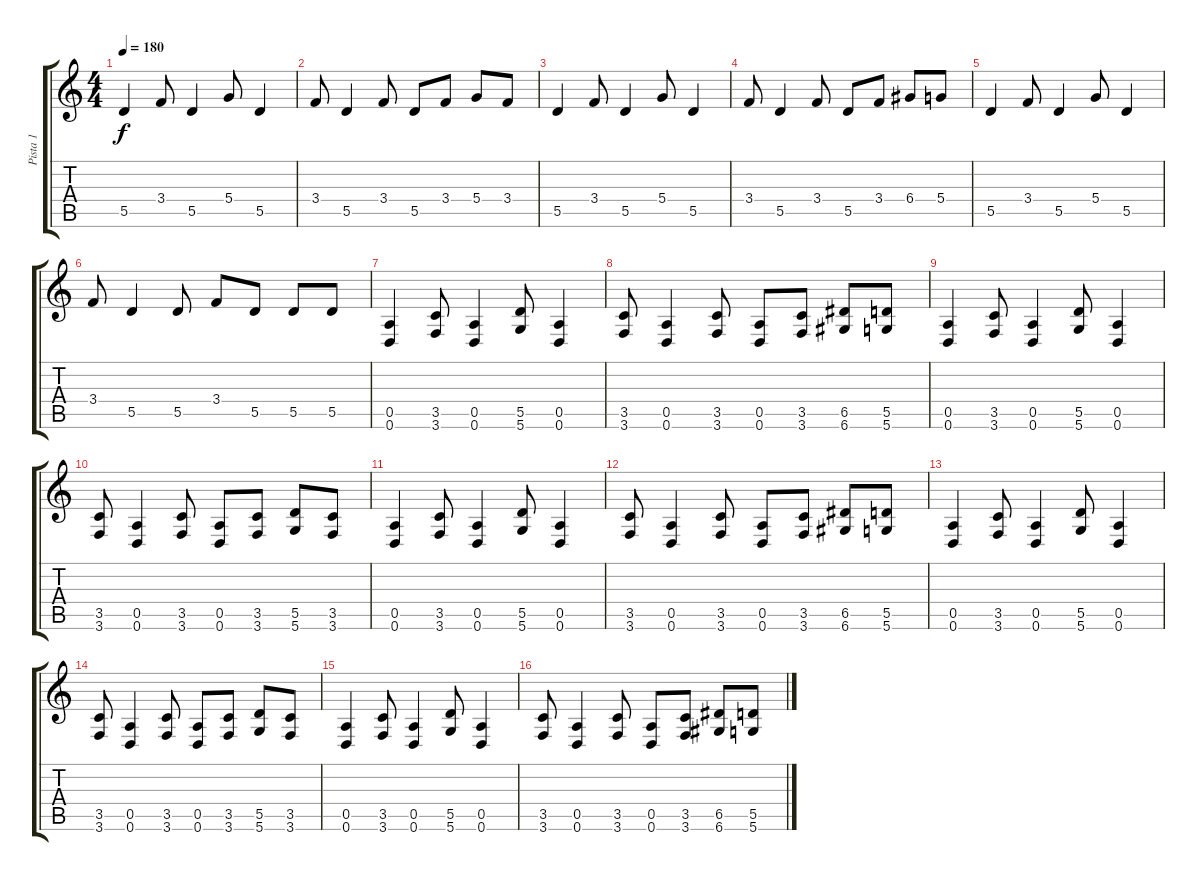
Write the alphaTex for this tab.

\track ("Pista 1" "Pista 1") {instrument overdrivenguitar}
\staff {score tabs}
\tuning (E4 B3 G3 D3 A2 D2) {hide}
\ts (4 4)
\tempo 180
\clef g2
\ks c
5.5.4{dy f} 3.4.8 5.5.4 5.4.8 5.5.4 |
3.4.8 5.5.4 3.4.8 5.5.8 3.4.8 5.4.8 3.4.8 |
5.5.4 3.4.8 5.5.4 5.4.8 5.5.4 |
3.4.8 5.5.4 3.4.8 5.5.8 3.4.8 6.4.8 5.4.8 |
5.5.4 3.4.8 5.5.4 5.4.8 5.5.4 |
3.4.8 5.5.4 5.5.8 3.4.8 5.5.8 5.5.8 5.5.8 |
(0.5 0.6).4 (3.5 3.6).8 (0.5 0.6).4 (5.5 5.6).8 (0.5 0.6).4 |
(3.5 3.6).8 (0.5 0.6).4 (3.5 3.6).8 (0.5 0.6).8 (3.5 3.6).8 (6.5 6.6).8 (5.5 5.6).8 |
(0.5 0.6).4 (3.5 3.6).8 (0.5 0.6).4 (5.5 5.6).8 (0.5 0.6).4 |
(3.5 3.6).8 (0.5 0.6).4 (3.5 3.6).8 (0.5 0.6).8 (3.5 3.6).8 (5.5 5.6).8 (3.5 3.6).8 |
(0.5 0.6).4 (3.5 3.6).8 (0.5 0.6).4 (5.5 5.6).8 (0.5 0.6).4 |
(3.5 3.6).8 (0.5 0.6).4 (3.5 3.6).8 (0.5 0.6).8 (3.5 3.6).8 (6.5 6.6).8 (5.5 5.6).8 |
(0.5 0.6).4 (3.5 3.6).8 (0.5 0.6).4 (5.5 5.6).8 (0.5 0.6).4 |
(3.5 3.6).8 (0.5 0.6).4 (3.5 3.6).8 (0.5 0.6).8 (3.5 3.6).8 (5.5 5.6).8 (3.5 3.6).8 |
(0.5 0.6).4 (3.5 3.6).8 (0.5 0.6).4 (5.5 5.6).8 (0.5 0.6).4 |
(3.5 3.6).8 (0.5 0.6).4 (3.5 3.6).8 (0.5 0.6).8 (3.5 3.6).8 (6.5 6.6).8 (5.5 5.6).8
